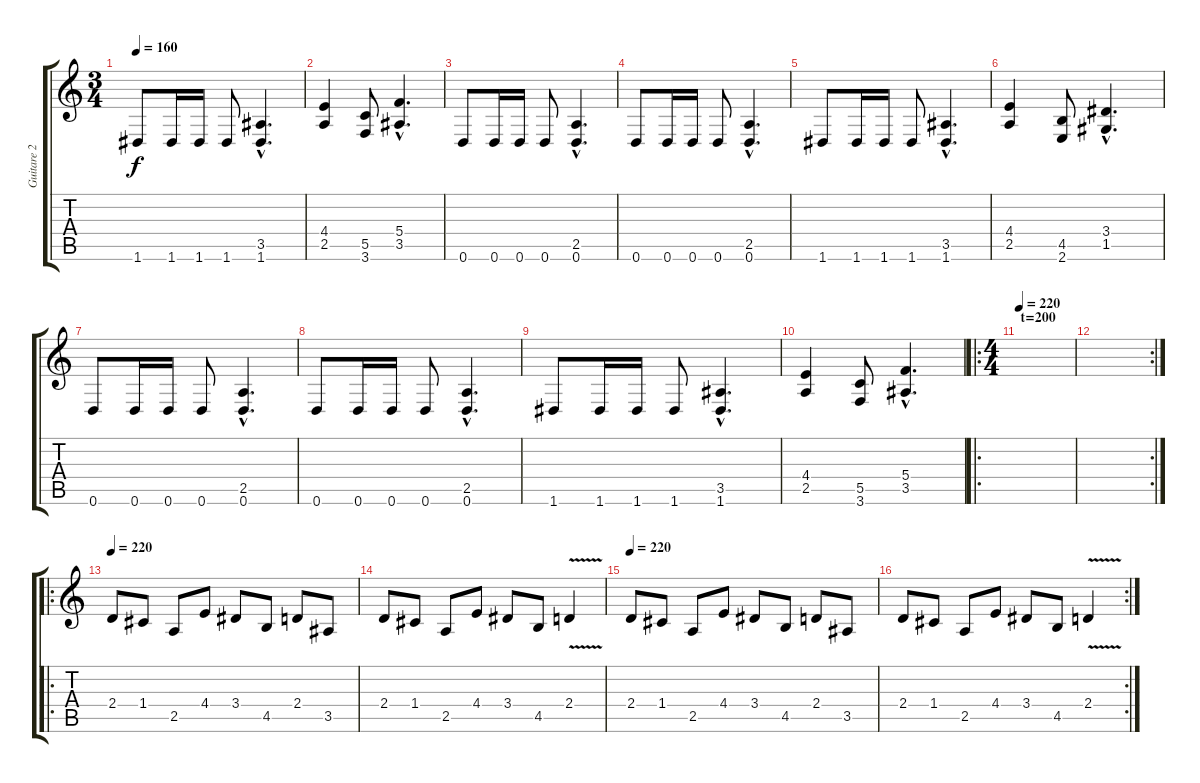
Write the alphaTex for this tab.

\track ("Guitare 2 " "Guitare 2 ") {instrument distortionguitar}
\staff {score tabs}
\tuning (D4 A3 F3 C3 G2 D2) {hide}
\ts (3 4)
\tempo 160
\clef g2
\ks c
1.6.8{dy f} 1.6.16 1.6.16 1.6.8 (3.5{hac} 1.6{hac}).4{d} |
(4.4 2.5).4 (5.5 3.6).8 (5.4{hac} 3.5{hac}).4{d} |
0.6.8 0.6.16 0.6.16 0.6.8 (2.5{hac} 0.6{hac}).4{d} |
0.6.8 0.6.16 0.6.16 0.6.8 (2.5{hac} 0.6{hac}).4{d} |
1.6.8 1.6.16 1.6.16 1.6.8 (3.5{hac} 1.6{hac}).4{d} |
(4.4 2.5).4 (4.5 2.6).8 (3.4{hac} 1.5{hac}).4{d} |
0.6.8 0.6.16 0.6.16 0.6.8 (2.5{hac} 0.6{hac}).4{d} |
0.6.8 0.6.16 0.6.16 0.6.8 (2.5{hac} 0.6{hac}).4{d} |
1.6.8 1.6.16 1.6.16 1.6.8 (3.5{hac} 1.6{hac}).4{d} |
(4.4 2.5).4 (5.5 3.6).8 (5.4{hac} 3.5{hac}).4{d} |
\ro
\ts (4 4)
\section ("" "t=200")
\tempo 220
|
\rc 2
|
\ro
\tempo 220
2.4.8 1.4.8 2.5.8 4.4.8 3.4.8 4.5.8 2.4.8 3.5.8 |
2.4.8 1.4.8 2.5.8 4.4.8 3.4.8 4.5.8 2.4{v}.4 |
\tempo 220
2.4.8 1.4.8 2.5.8 4.4.8 3.4.8 4.5.8 2.4.8 3.5.8 |
\rc 2
2.4.8 1.4.8 2.5.8 4.4.8 3.4.8 4.5.8 2.4{v}.4
